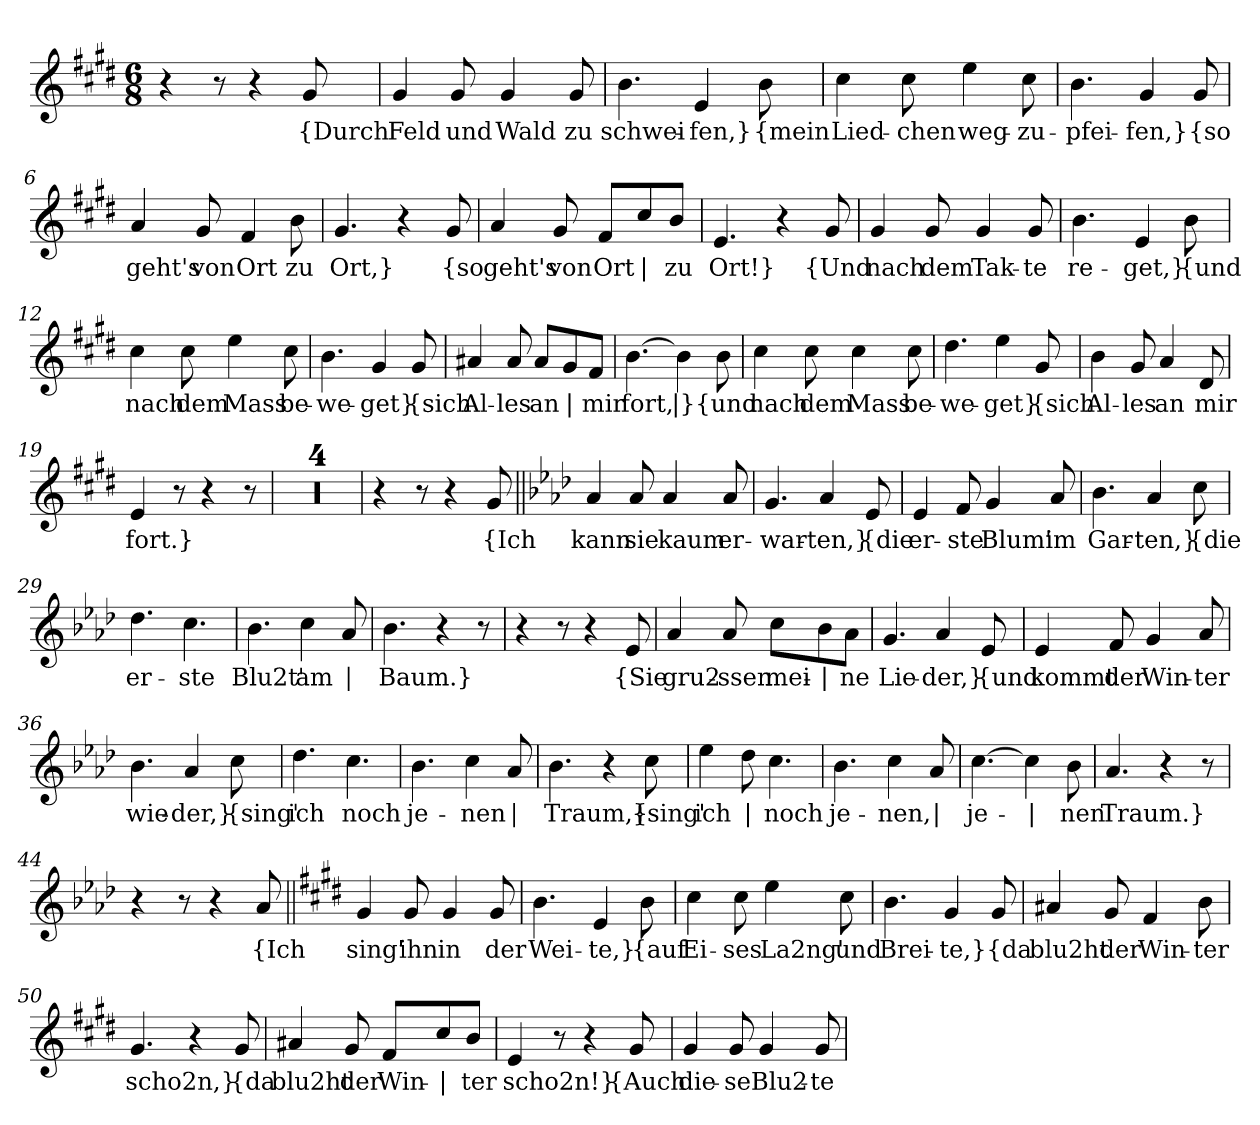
**kern	**text
*part1	*part1
*staff1	*staff1
*clefG2	*
*k[f#c#g#d#]	*
*M6/8	*
=1	=1
4r	.
8r	.
4r	.
!	!LO:LY:b
8g#/	{Durch
=2	=2
!	!LO:LY:b
4g#/	Feld
!	!LO:LY:b
8g#/	und
!	!LO:LY:b
4g#/	Wald
!	!LO:LY:b
8g#/	zu
=3	=3
!	!LO:LY:b
4.b\	schwei-
!	!LO:LY:b
4e/	-fen,}
!	!LO:LY:b
8b\	{mein
=4	=4
!	!LO:LY:b
4cc#\	Lied-
!	!LO:LY:b
8cc#\	-chen
!	!LO:LY:b
4ee\	weg-
!	!LO:LY:b
8cc#\	-zu-
=5	=5
!	!LO:LY:b
4.b\	-pfei-
!	!LO:LY:b
4g#/	-fen,}
!	!LO:LY:b
8g#/	{so
!!LO:LB:g=z
=6	=6
!	!LO:LY:b
4a/	geht's
!	!LO:LY:b
8g#/	von
!	!LO:LY:b
4f#/	Ort
!	!LO:LY:b
8b\	zu
=7	=7
!	!LO:LY:b
4.g#/	Ort,}
4r	.
!	!LO:LY:b
8g#/	{so
=8	=8
!	!LO:LY:b
4a/	geht's
!	!LO:LY:b
8g#/	von
!	!LO:LY:b
8f#/L	Ort
!	!LO:LY:b
8cc#/	|
!	!LO:LY:b
8b/J	zu
=9	=9
!	!LO:LY:b
4.e/	Ort!}
4r	.
!	!LO:LY:b
8g#/	{Und
=10	=10
!	!LO:LY:b
4g#/	nach
!	!LO:LY:b
8g#/	dem
!	!LO:LY:b
4g#/	Tak-
!	!LO:LY:b
8g#/	-te
=11	=11
!	!LO:LY:b
4.b\	re-
!	!LO:LY:b
4e/	-get,}
!	!LO:LY:b
8b\	{und
!!LO:LB:g=z
=12	=12
!	!LO:LY:b
4cc#\	nach
!	!LO:LY:b
8cc#\	dem
!	!LO:LY:b
4ee\	Mass
!	!LO:LY:b
8cc#\	be-
=13	=13
!	!LO:LY:b
4.b\	-we-
!	!LO:LY:b
4g#/	-get}
!	!LO:LY:b
8g#/	{sich
=14	=14
!	!LO:LY:b
4a#X/	Al-
!	!LO:LY:b
8a#/	-les
!	!LO:LY:b
8a#/L	an
!	!LO:LY:b
8g#/	|
!	!LO:LY:b
8f#/J	mir
=15	=15
!	!LO:LY:b
[4.b\	fort,
!	!LO:LY:b
4b\]	|}
!	!LO:LY:b
8b\	{und
=16	=16
!	!LO:LY:b
4cc#\	nach
!	!LO:LY:b
8cc#\	dem
!	!LO:LY:b
4cc#\	Mass
!	!LO:LY:b
8cc#\	be-
!!LO:LB:g=z
=17	=17
!	!LO:LY:b
4.dd#\	-we-
!	!LO:LY:b
4ee\	-get}
!	!LO:LY:b
8g#/	{sich
=18	=18
!	!LO:LY:b
4b\	Al-
!	!LO:LY:b
8g#/	-les
!	!LO:LY:b
4a/	an
!	!LO:LY:b
8d#/	mir
=19	=19
!	!LO:LY:b
4e/	fort.}
8r	.
4r	.
8r	.
=20	=20
2.r	.
=21	=21
2.r	.
=22	=22
2.r	.
=23	=23
2.r	.
=24	=24
4r	.
8r	.
4r	.
!	!LO:LY:b
8g#/	{Ich
!!LO:LB:g=z
=25||	=25||
*k[b-e-a-d-]	*
!	!LO:LY:b
4a-/	kann
!	!LO:LY:b
8a-/	sie
!	!LO:LY:b
4a-/	kaum
!	!LO:LY:b
8a-/	er-
=26	=26
!	!LO:LY:b
4.g/	-war-
!	!LO:LY:b
4a-/	-ten,}
!	!LO:LY:b
8e-/	{die
=27	=27
!	!LO:LY:b
4e-/	er-
!	!LO:LY:b
8f/	-ste
!	!LO:LY:b
4g/	Blum'
!	!LO:LY:b
8a-/	im
=28	=28
!	!LO:LY:b
4.b-\	Gar-
!	!LO:LY:b
4a-/	-ten,}
!	!LO:LY:b
8cc\	{die
=29	=29
!	!LO:LY:b
4.dd-\	er-
!	!LO:LY:b
4.cc\	-ste
=30	=30
!	!LO:LY:b
4.b-\	Blu2t'
!	!LO:LY:b
4cc\	am
!	!LO:LY:b
8a-/	|
!!LO:LB:g=z
=31	=31
!	!LO:LY:b
4.b-\	Baum.}
4r	.
8r	.
=32	=32
4r	.
8r	.
4r	.
!	!LO:LY:b
8e-/	{Sie
=33	=33
!	!LO:LY:b
4a-/	gru2-
!	!LO:LY:b
8a-/	-ssen
!	!LO:LY:b
8cc\L	mei-
!	!LO:LY:b
8b-\	|
!	!LO:LY:b
8a-\J	-ne
=34	=34
!	!LO:LY:b
4.g/	Lie-
!	!LO:LY:b
4a-/	-der,}
!	!LO:LY:b
8e-/	{und
=35	=35
!	!LO:LY:b
4e-/	kommt
!	!LO:LY:b
8f/	der
!	!LO:LY:b
4g/	Win-
!	!LO:LY:b
8a-/	-ter
=36	=36
!	!LO:LY:b
4.b-\	wie-
!	!LO:LY:b
4a-/	-der,}
!	!LO:LY:b
8cc\	{sing'
!!LO:LB:g=z
=37	=37
!	!LO:LY:b
4.dd-\	ich
!	!LO:LY:b
4.cc\	noch
=38	=38
!	!LO:LY:b
4.b-\	je-
!	!LO:LY:b
4cc\	-nen
!	!LO:LY:b
8a-/	|
=39	=39
!	!LO:LY:b
4.b-\	Traum,}
4r	.
!	!LO:LY:b
8cc\	{sing'
=40	=40
!	!LO:LY:b
4ee-\	ich
!	!LO:LY:b
8dd-\	|
!	!LO:LY:b
4.cc\	noch
=41	=41
!	!LO:LY:b
4.b-\	je-
!	!LO:LY:b
4cc\	-nen,
!	!LO:LY:b
8a-/	|
=42	=42
!	!LO:LY:b
[4.cc\	je-
!	!LO:LY:b
4cc\]	|
!	!LO:LY:b
8b-\	-nen
=43	=43
!	!LO:LY:b
4.a-/	Traum.}
4r	.
8r	.
=44	=44
4r	.
8r	.
4r	.
!	!LO:LY:b
8a-/	{Ich
!!LO:LB:g=z
=45||	=45||
*k[f#c#g#d#]	*
!	!LO:LY:b
4g#/	sing'
!	!LO:LY:b
8g#/	ihn
!	!LO:LY:b
4g#/	in
!	!LO:LY:b
8g#/	der
=46	=46
!	!LO:LY:b
4.b\	Wei-
!	!LO:LY:b
4e/	-te,}
!	!LO:LY:b
8b\	{auf
=47	=47
!	!LO:LY:b
4cc#\	Ei-
!	!LO:LY:b
8cc#\	-ses
!	!LO:LY:b
4ee\	La2ng'
!	!LO:LY:b
8cc#\	und
=48	=48
!	!LO:LY:b
4.b\	Brei-
!	!LO:LY:b
4g#/	-te,}
!	!LO:LY:b
8g#/	{da
=49	=49
!	!LO:LY:b
4a#X/	blu2ht
!	!LO:LY:b
8g#/	der
!	!LO:LY:b
4f#/	Win-
!	!LO:LY:b
8b\	-ter
!!LO:LB:g=z
=50	=50
!	!LO:LY:b
4.g#/	scho2n,}
4r	.
!	!LO:LY:b
8g#/	{da
=51	=51
!	!LO:LY:b
4a#X/	blu2ht
!	!LO:LY:b
8g#/	der
!	!LO:LY:b
8f#/L	Win-
!	!LO:LY:b
8cc#/	|
!	!LO:LY:b
8b/J	-ter
=52	=52
!	!LO:LY:b
4e/	scho2n!}
8r	.
4r	.
!	!LO:LY:b
8g#/	{Auch
=53	=53
!	!LO:LY:b
4g#/	die-
!	!LO:LY:b
8g#/	-se
!	!LO:LY:b
4g#/	Blu2-
!	!LO:LY:b
8g#/	-te
=	=
*-	*-
